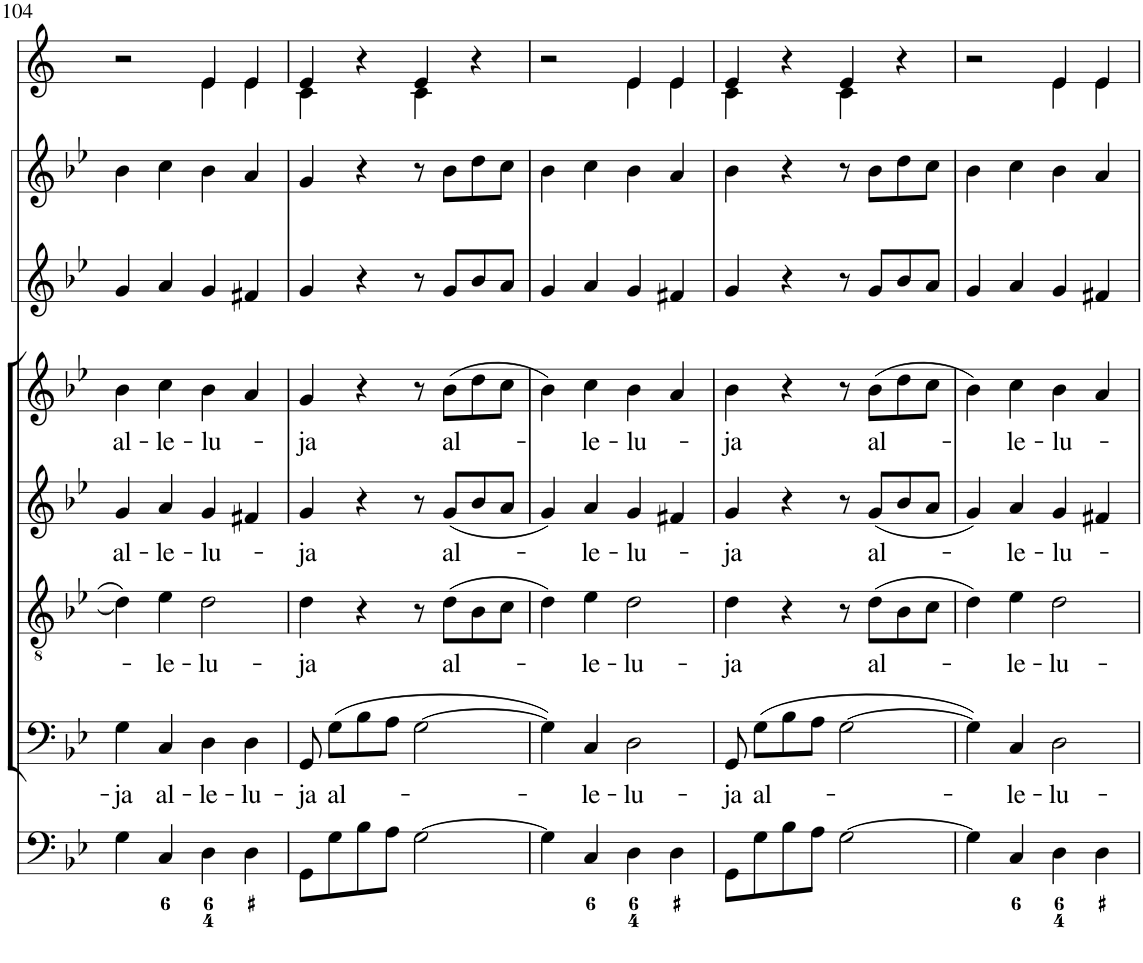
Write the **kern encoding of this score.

**kern	**kern	**text	**kern	**text	**kern	**text	**kern	**text	**kern	**kern	**kern
*part8	*part7	*part7	*part6	*part6	*part5	*part5	*part4	*part4	*part3	*part2	*part1
*staff8	*staff7	*staff7	*staff6	*staff6	*staff5	*staff5	*staff4	*staff4	*staff3	*staff2	*staff1
*I"Organ	*I"Voice	*	*I"Tenor	*	*I"Alto	*	*I"Voice	*	*I"Violino 2	*I"Violino 1	*I"Clarini in B[b]
*	*	*	*	*	*	*	*	*	*I'Vln	*I'Vln	*
!!LO:PB:g=z
*clefF4	*clefF4	*	*clefGv2	*	*clefG2	*	*clefG2	*	*clefG2	*clefG2	*clefG2
*	*	*	*	*	*	*	*	*	*	*	*Trd1c2
*k[b-e-]	*k[b-e-]	*	*k[b-e-]	*	*k[b-e-]	*	*k[b-e-]	*	*k[b-e-]	*k[b-e-]	*k[]
*M2/2	*M2/2	*	*M2/2	*	*M2/2	*	*M2/2	*	*M2/2	*M2/2	*M2/2
*met(c|)	*met(c|)	*	*met(c|)	*	*met(c|)	*	*met(c|)	*	*met(c|)	*met(c|)	*met(c|)
=104	=104	=104	=104	=104	=104	=104	=104	=104	=104	=104	=104
!	!	!LO:LY:b	!	!	!	!LO:LY:b	!	!LO:LY:b	!	!	!
*	*	*	*	*	*	*	*	*	*	*	*^
4G\	4G\	-ja	4d\]	.	4g/	al-	4b-\	al-	4g/	4b-\	2r	2ryy
!	!	!LO:LY:b	!	!LO:LY:b	!	!LO:LY:b	!	!LO:LY:b	!	!	!	!
4C/	4C/	al-	4e-\	-le-	4a/	-le-	4cc\	-le-	4a/	4cc\	.	.
!	!	!LO:LY:b	!	!LO:LY:b	!	!LO:LY:b	!	!LO:LY:b	!	!	!	!
4D\	4D\	-le-	2d\	-lu-	4g/	-lu-	4b-\	-lu-	4g/	4b-\	4e/	4e\
!	!	!LO:LY:b	!	!	!	!	!	!	!	!	!	!
4D\	4D\	-lu-	.	.	4f#X/	.	4a/	.	4f#X/	4a/	4e/	4e\
=105	=105	=105	=105	=105	=105	=105	=105	=105	=105	=105	=105	=105
!	!	!LO:LY:b	!	!LO:LY:b	!	!LO:LY:b	!	!LO:LY:b	!	!	!	!
8GG\L	8GG/	-ja	4d\	-ja	4g/	-ja	4g/	-ja	4g/	4g/	4e/	4c\
!	!	!LO:LY:b	!	!	!	!	!	!	!	!	!	!
8G\	(8G\L	al-	.	.	.	.	.	.	.	.	.	.
8B-\	8B-\	.	4r	.	4r	.	4r	.	4r	4r	4r	4ryy
8A\J	8A\J	.	.	.	.	.	.	.	.	.	.	.
[2G\	[2G\	.	8r	.	8r	.	8r	.	8r	8r	4e/	4c\
!	!	!	!	!LO:LY:b	!	!LO:LY:b	!	!LO:LY:b	!	!	!	!
.	.	.	(8d\L	al-	(8g/L	al-	(8b-\L	al-	8g/L	8b-\L	.	.
.	.	.	8B-\	.	8b-/	.	8dd\	.	8b-/	8dd\	4r	4ryy
.	.	.	8c\J	.	8a/J	.	8cc\J	.	8a/J	8cc\J	.	.
=106	=106	=106	=106	=106	=106	=106	=106	=106	=106	=106	=106	=106
4G\]	4G\])	.	4d\)	.	4g/)	.	4b-\)	.	4g/	4b-\	2r	2ryy
!	!	!LO:LY:b	!	!LO:LY:b	!	!LO:LY:b	!	!LO:LY:b	!	!	!	!
4C/	4C/	-le-	4e-\	-le-	4a/	-le-	4cc\	-le-	4a/	4cc\	.	.
!	!	!LO:LY:b	!	!LO:LY:b	!	!LO:LY:b	!	!LO:LY:b	!	!	!	!
4D\	2D\	-lu-	2d\	-lu-	4g/	-lu-	4b-\	-lu-	4g/	4b-\	4e/	4e\
4D\	.	.	.	.	4f#X/	.	4a/	.	4f#X/	4a/	4e/	4e\
=107	=107	=107	=107	=107	=107	=107	=107	=107	=107	=107	=107	=107
!	!	!LO:LY:b	!	!LO:LY:b	!	!LO:LY:b	!	!LO:LY:b	!	!	!	!
8GG\L	8GG/	-ja	4d\	ja	4g/	-ja	4b-\	-ja	4g/	4b-\	4e/	4c\
!	!	!LO:LY:b	!	!	!	!	!	!	!	!	!	!
8G\	(8G\L	al-	.	.	.	.	.	.	.	.	.	.
8B-\	8B-\	.	4r	.	4r	.	4r	.	4r	4r	4r	4ryy
8A\J	8A\J	.	.	.	.	.	.	.	.	.	.	.
[2G\	[2G\	.	8r	.	8r	.	8r	.	8r	8r	4e/	4c\
!	!	!	!	!LO:LY:b	!	!LO:LY:b	!	!LO:LY:b	!	!	!	!
.	.	.	(8d\L	al-	(8g/L	al-	(8b-\L	al-	8g/L	8b-\L	.	.
.	.	.	8B-\	.	8b-/	.	8dd\	.	8b-/	8dd\	4r	4ryy
.	.	.	8c\J	.	8a/J	.	8cc\J	.	8a/J	8cc\J	.	.
=108	=108	=108	=108	=108	=108	=108	=108	=108	=108	=108	=108	=108
4G\]	4G\])	.	4d\)	.	4g/)	.	4b-\)	.	4g/	4b-\	2r	2ryy
!	!	!LO:LY:b	!	!LO:LY:b	!	!LO:LY:b	!	!LO:LY:b	!	!	!	!
4C/	4C/	-le-	4e-\	-le-	4a/	-le-	4cc\	-le-	4a/	4cc\	.	.
!	!	!LO:LY:b	!	!LO:LY:b	!	!LO:LY:b	!	!LO:LY:b	!	!	!	!
4D\	2D\	-lu-	2d\	-lu-	4g/	-lu-	4b-\	-lu-	4g/	4b-\	4e/	4e\
4D\	.	.	.	.	4f#X/	.	4a/	.	4f#X/	4a/	4e/	4e\
*	*	*	*	*	*	*	*	*	*	*	*v	*v
=	=	=	=	=	=	=	=	=	=	=	=
*-	*-	*-	*-	*-	*-	*-	*-	*-	*-	*-	*-
